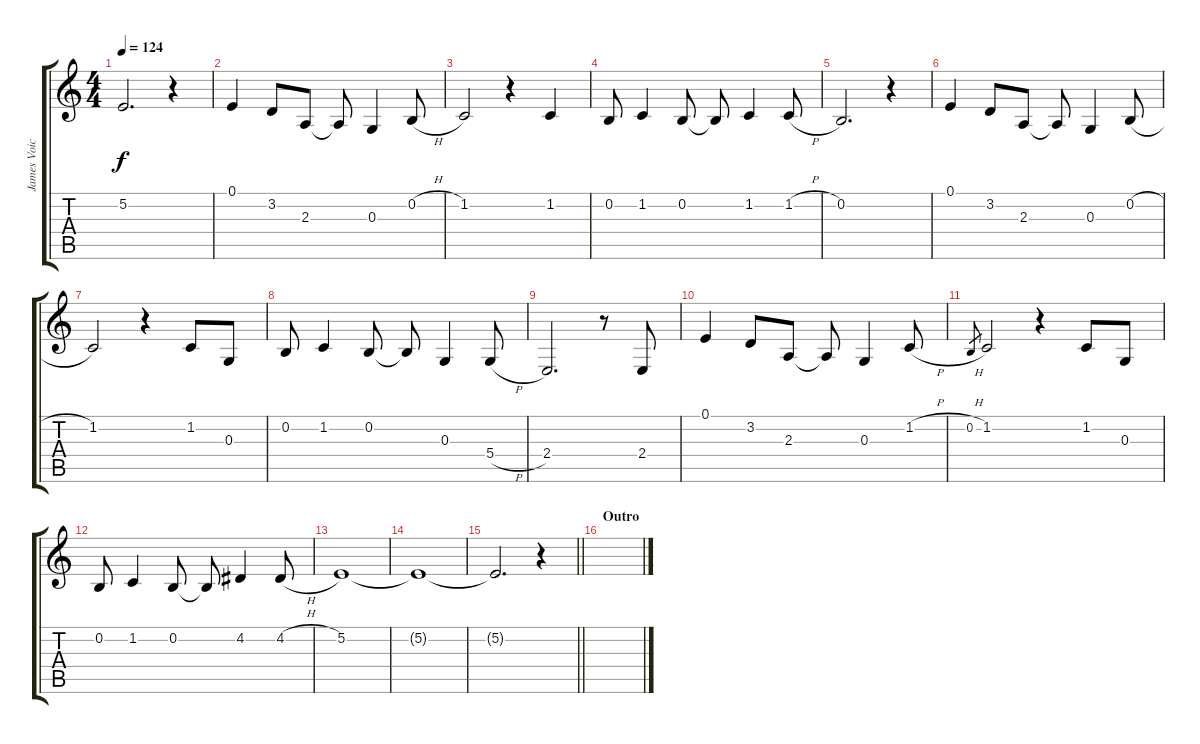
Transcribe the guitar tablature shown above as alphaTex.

\track ("James Voice" "James Voic") {instrument cello}
\staff {score tabs}
\tuning (E4 B3 G3 D3 A2 E2) {hide}
\ts (4 4)
\tempo 124
\clef g2
\ks c
5.2.2{d dy f} r.4 |
0.1.4 3.2.8 2.3.8 2.3{t}.8 0.3.4 0.2{h}.8 |
1.2.2 r.4 1.2.4 |
0.2.8 1.2.4 0.2.8 0.2{t}.8 1.2.4 1.2{h}.8 |
0.2.2{d} r.4 |
0.1.4 3.2.8 2.3.8 2.3{t}.8 0.3.4 0.2{h}.8 |
1.2.2 r.4 1.2.8 0.3.8 |
0.2.8 1.2.4 0.2.8 0.2{t}.8 0.3.4 5.4{h}.8 |
2.4.2{d} r.8 2.4.8 |
0.1.4 3.2.8 2.3.8 2.3{t}.8 0.3.4 1.2{h}.8 |
0.2{h}.8{gr} 1.2.2 r.4 1.2.8 0.3.8 |
0.2.8 1.2.4 0.2.8 0.2{t}.8 4.2.4 4.2{h}.8 |
5.2.1 |
5.2{t}.1 |
\barLineRight lightlight
5.2{t}.2{d} r.4 |
\section ("" "Outro")
